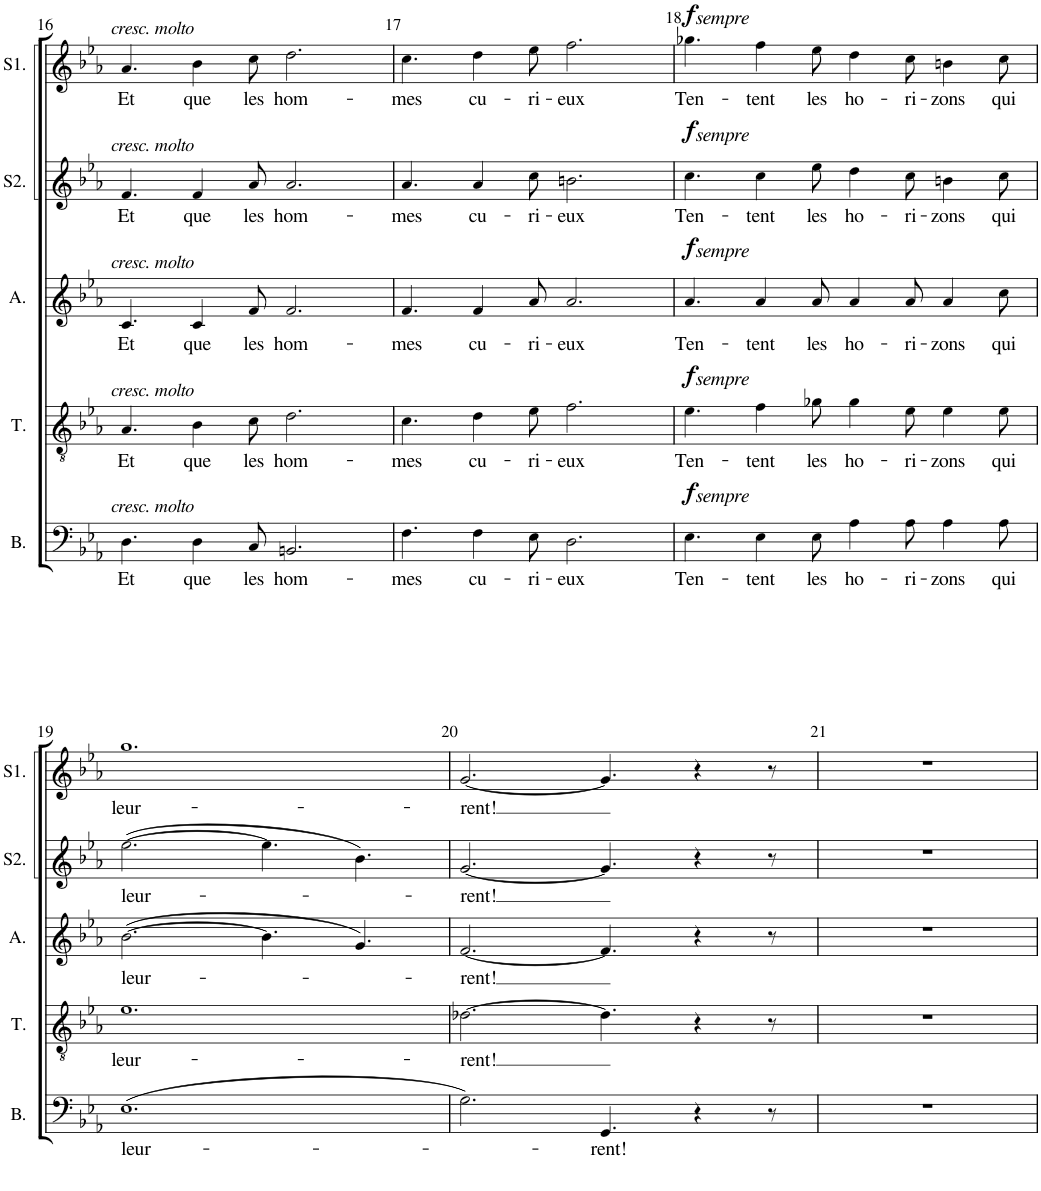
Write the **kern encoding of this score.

**kern	**text	**dynam	**kern	**text	**dynam	**kern	**text	**dynam	**kern	**text	**dynam	**kern	**text	**dynam
*part5	*part5	*part5	*part4	*part4	*part4	*part3	*part3	*part3	*part2	*part2	*part2	*part1	*part1	*part1
*staff5	*staff5	*staff5	*staff4	*staff4	*staff4	*staff3	*staff3	*staff3	*staff2	*staff2	*staff2	*staff1	*staff1	*staff1
*I"Basse	*	*	*I"Tenor	*	*	*I"Alto	*	*	*I"Soprano2	*	*	*I"Soprano1	*	*
*I'B.	*	*	*I'T.	*	*	*I'A.	*	*	*I'S2.	*	*	*I'S1.	*	*
!!LO:PB:g=z
*clefF4	*	*	*clefGv2	*	*	*clefG2	*	*	*clefG2	*	*	*clefG2	*	*
*k[b-e-a-]	*	*	*k[b-e-a-]	*	*	*k[b-e-a-]	*	*	*k[b-e-a-]	*	*	*k[b-e-a-]	*	*
*M12/8	*	*	*M12/8	*	*	*M12/8	*	*	*M12/8	*	*	*M12/8	*	*
=16	=16	=16	=16	=16	=16	=16	=16	=16	=16	=16	=16	=16	=16	=16
!	!	!	!	!	!	!	!	!	!	!	!	!LO:TX:a:i:t=cresc. molto	!	!
!	!	!	!	!	!	!	!	!	!LO:TX:a:i:t=cresc. molto	!	!	!	!	!
!	!	!	!	!	!	!LO:TX:a:i:t=cresc. molto	!	!	!	!	!	!	!	!
!	!	!	!LO:TX:a:i:t=cresc. molto	!	!	!	!	!	!	!	!	!	!	!
!LO:TX:a:i:t=cresc. molto	!	!	!	!	!	!	!	!	!	!	!	!	!	!
!	!LO:LY:b	!	!	!LO:LY:b	!	!	!LO:LY:b	!	!	!LO:LY:b	!	!	!LO:LY:b	!
4.D\	Et	.	4.A-/	Et	.	4.c/	Et	.	4.f/	Et	.	4.a-/	Et	.
!	!LO:LY:b	!	!	!LO:LY:b	!	!	!LO:LY:b	!	!	!LO:LY:b	!	!	!LO:LY:b	!
4D\	que	.	4B-\	que	.	4c/	que	.	4f/	que	.	4b-\	que	.
!	!LO:LY:b	!	!	!LO:LY:b	!	!	!LO:LY:b	!	!	!LO:LY:b	!	!	!LO:LY:b	!
8C/	les	.	8c\	les	.	8f/	les	.	8a-/	les	.	8cc\	les	.
!	!LO:LY:b	!	!	!LO:LY:b	!	!	!LO:LY:b	!	!	!LO:LY:b	!	!	!LO:LY:b	!
2.BBn/	hom-	.	2.d\	hom-	.	2.f/	hom-	.	2.a-/	hom-	.	2.dd\	hom-	.
=17	=17	=17	=17	=17	=17	=17	=17	=17	=17	=17	=17	=17	=17	=17
!	!LO:LY:b	!	!	!LO:LY:b	!	!	!LO:LY:b	!	!	!LO:LY:b	!	!	!LO:LY:b	!
4.F\	-mes	.	4.c\	-mes	.	4.f/	-mes	.	4.a-/	-mes	.	4.cc\	-mes	.
!	!LO:LY:b	!	!	!LO:LY:b	!	!	!LO:LY:b	!	!	!LO:LY:b	!	!	!LO:LY:b	!
4F\	cu-	.	4d\	cu-	.	4f/	cu-	.	4a-/	cu-	.	4dd\	cu-	.
!	!LO:LY:b	!	!	!LO:LY:b	!	!	!LO:LY:b	!	!	!LO:LY:b	!	!	!LO:LY:b	!
8E-\	-ri-	.	8e-\	-ri-	.	8a-/	-ri-	.	8cc\	-ri-	.	8ee-\	-ri-	.
!	!LO:LY:b	!	!	!LO:LY:b	!	!	!LO:LY:b	!	!	!LO:LY:b	!	!	!LO:LY:b	!
2.D\	-eux	.	2.f\	-eux	.	2.a-/	-eux	.	2.bn\	-eux	.	2.ff\	-eux	.
=18	=18	=18	=18	=18	=18	=18	=18	=18	=18	=18	=18	=18	=18	=18
!	!	!	!	!	!	!	!	!	!	!	!	!LO:TX:a:i:t=sempre	!	!
!	!	!	!	!	!	!	!	!	!LO:TX:a:i:t=sempre	!	!	!	!	!
!	!	!	!	!	!	!LO:TX:a:i:t=sempre	!	!	!	!	!	!	!	!
!	!	!	!LO:TX:a:i:t=sempre	!	!	!	!	!	!	!	!	!	!	!
!LO:TX:a:i:t=sempre	!	!	!	!	!	!	!	!	!	!	!	!	!	!
!	!LO:LY:b	!LO:DY:a	!	!LO:LY:b	!LO:DY:a	!	!LO:LY:b	!LO:DY:a	!	!LO:LY:b	!LO:DY:a	!	!LO:LY:b	!LO:DY:a
4.E-\	Ten-	f	4.e-\	Ten-	f	4.a-/	Ten-	f	4.cc\	Ten-	f	4.gg-X\	Ten-	f
!	!LO:LY:b	!	!	!LO:LY:b	!	!	!LO:LY:b	!	!	!LO:LY:b	!	!	!LO:LY:b	!
4E-\	-tent	.	4f\	-tent	.	4a-/	-tent	.	4cc\	-tent	.	4ff\	-tent	.
!	!LO:LY:b	!	!	!LO:LY:b	!	!	!LO:LY:b	!	!	!LO:LY:b	!	!	!LO:LY:b	!
8E-\	les	.	8g-X\	les	.	8a-/	les	.	8ee-\	les	.	8ee-\	les	.
!	!LO:LY:b	!	!	!LO:LY:b	!	!	!LO:LY:b	!	!	!LO:LY:b	!	!	!LO:LY:b	!
4A-\	ho-	.	4g-\	ho-	.	4a-/	ho-	.	4dd\	ho-	.	4dd\	ho-	.
!	!LO:LY:b	!	!	!LO:LY:b	!	!	!LO:LY:b	!	!	!LO:LY:b	!	!	!LO:LY:b	!
8A-\	-ri-	.	8e-\	-ri-	.	8a-/	-ri-	.	8cc\	-ri-	.	8cc\	-ri-	.
!	!LO:LY:b	!	!	!LO:LY:b	!	!	!LO:LY:b	!	!	!LO:LY:b	!	!	!LO:LY:b	!
4A-\	-zons	.	4e-\	-zons	.	4a-/	-zons	.	4bn\	-zons	.	4bn\	-zons	.
!	!LO:LY:b	!	!	!LO:LY:b	!	!	!LO:LY:b	!	!	!LO:LY:b	!	!	!LO:LY:b	!
8A-\	qui	.	8e-\	qui	.	8cc\	qui	.	8cc\	qui	.	8cc\	qui	.
!!LO:LB:g=z
=19	=19	=19	=19	=19	=19	=19	=19	=19	=19	=19	=19	=19	=19	=19
!	!LO:LY:b	!	!	!LO:LY:b	!	!	!LO:LY:b	!	!	!LO:LY:b	!	!	!LO:LY:b	!
(1.E-	leur-	.	1.e-	leur-	.	([2.b-\	leur-	.	([2.ee-\	leur-	.	1.gg	leur-	.
.	.	.	.	.	.	4.b-\]	.	.	4.ee-\]	.	.	.	.	.
.	.	.	.	.	.	4.g/)	.	.	4.b-\)	.	.	.	.	.
=20	=20	=20	=20	=20	=20	=20	=20	=20	=20	=20	=20	=20	=20	=20
!	!	!	!	!LO:LY:b	!	!	!LO:LY:b	!	!	!LO:LY:b	!	!	!LO:LY:b	!
2.G\)	.	.	[2.d-X\	-rent!	.	[2.f/	-rent!	.	[2.g/	-rent!	.	[2.g/	-rent!	.
!	!LO:LY:b	!	!	!	!	!	!	!	!	!	!	!	!	!
4.GG/	-rent!	.	4.d-\]	.	.	4.f/]	.	.	4.g/]	.	.	4.g/]	.	.
4r	.	.	4r	.	.	4r	.	.	4r	.	.	4r	.	.
8r	.	.	8r	.	.	8r	.	.	8r	.	.	8r	.	.
=21	=21	=21	=21	=21	=21	=21	=21	=21	=21	=21	=21	=21	=21	=21
1.r	.	.	1.r	.	.	1.r	.	.	1.r	.	.	1.r	.	.
=	=	=	=	=	=	=	=	=	=	=	=	=	=	=
*-	*-	*-	*-	*-	*-	*-	*-	*-	*-	*-	*-	*-	*-	*-
